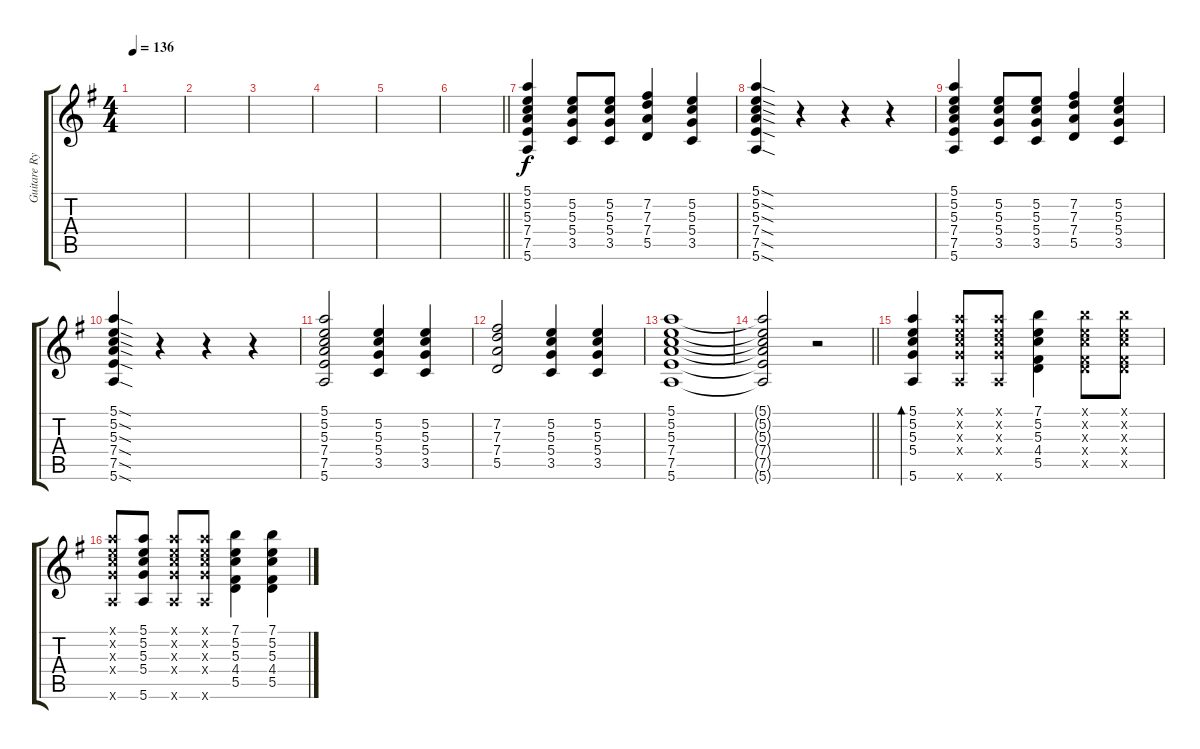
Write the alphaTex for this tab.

\track ("Guitare Rythme" "Guitare Ry") {instrument electricguitarclean}
\staff {score tabs}
\tuning (E4 B3 G3 D3 A2 E2) {hide}
\ts (4 4)
\tempo 136
\clef g2
\ks g
|
|
|
|
|
\barLineRight lightlight
|
(5.1 5.2 5.3 7.4 7.5 5.6).4 (5.2 5.3 5.4 3.5).8 (5.2 5.3 5.4 3.5).8 (7.2 7.3 7.4 5.5).4 (5.2 5.3 5.4 3.5).4 |
(5.1{sod} 5.2{sod} 5.3{sod} 7.4{sod} 7.5{sod} 5.6{sod}).4 r.4 r.4 r.4 |
(5.1 5.2 5.3 7.4 7.5 5.6).4 (5.2 5.3 5.4 3.5).8 (5.2 5.3 5.4 3.5).8 (7.2 7.3 7.4 5.5).4 (5.2 5.3 5.4 3.5).4 |
(5.1{sod} 5.2{sod} 5.3{sod} 7.4{sod} 7.5{sod} 5.6{sod}).4 r.4 r.4 r.4 |
(5.1 5.2 5.3 7.4 7.5 5.6).2 (5.2 5.3 5.4 3.5).4 (5.2 5.3 5.4 3.5).4 |
(7.2 7.3 7.4 5.5).2 (5.2 5.3 5.4 3.5).4 (5.2 5.3 5.4 3.5).4 |
(5.1 5.2 5.3 7.4 7.5 5.6).1 |
\barLineRight lightlight
(5.1{t} 5.2{t} 5.3{t} 7.4{t} 7.5{t} 5.6{t}).2 r.2 |
(5.1 5.2 5.3 5.4 5.6).4{bd 120 volume 9 instrument electricguitarclean} (5.1{x} 5.2{x} 5.3{x} 5.4{x} 5.6{x}).8 (5.1{x} 5.2{x} 5.3{x} 5.4{x} 5.6{x}).8 (7.1 5.2 5.3 4.4 5.5).4 (7.1{x} 5.2{x} 5.3{x} 4.4{x} 5.5{x}).8 (7.1{x} 5.2{x} 5.3{x} 4.4{x} 5.5{x}).8 |
(5.1{x} 5.2{x} 5.3{x} 5.4{x} 5.6{x}).8 (5.1 5.2 5.3 5.4 5.6).8 (5.1{x} 5.2{x} 5.3{x} 5.4{x} 5.6{x}).8 (5.1{x} 5.2{x} 5.3{x} 5.4{x} 5.6{x}).8 (7.1 5.2 5.3 4.4 5.5).4 (7.1 5.2 5.3 4.4 5.5).4
